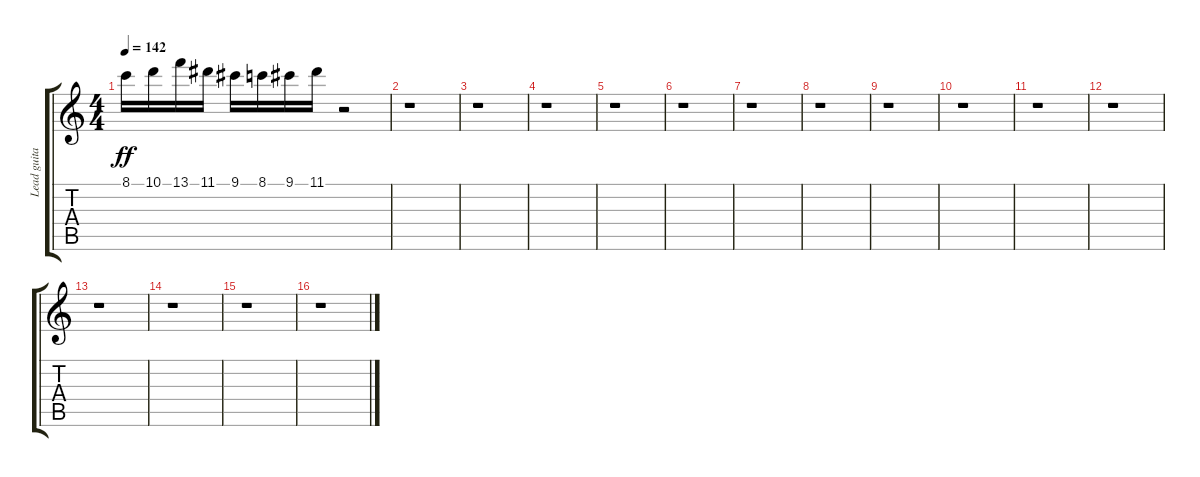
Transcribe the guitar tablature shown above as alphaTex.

\track ("Lead guitar2" "Lead guita") {instrument overdrivenguitar}
\staff {score tabs}
\tuning (E4 B3 G3 D3 A2 E2) {hide}
\ts (4 4)
\tempo 142
\clef g2
\ks c
8.1.16{dy ff} 10.1.16 13.1.16 11.1.16 9.1.16 8.1.16 9.1.16 11.1.16 r.2 |
r.1 |
r.1 |
r.1 |
r.1 |
r.1 |
r.1 |
r.1 |
r.1 |
r.1 |
r.1 |
r.1 |
r.1 |
r.1 |
r.1 |
r.1
